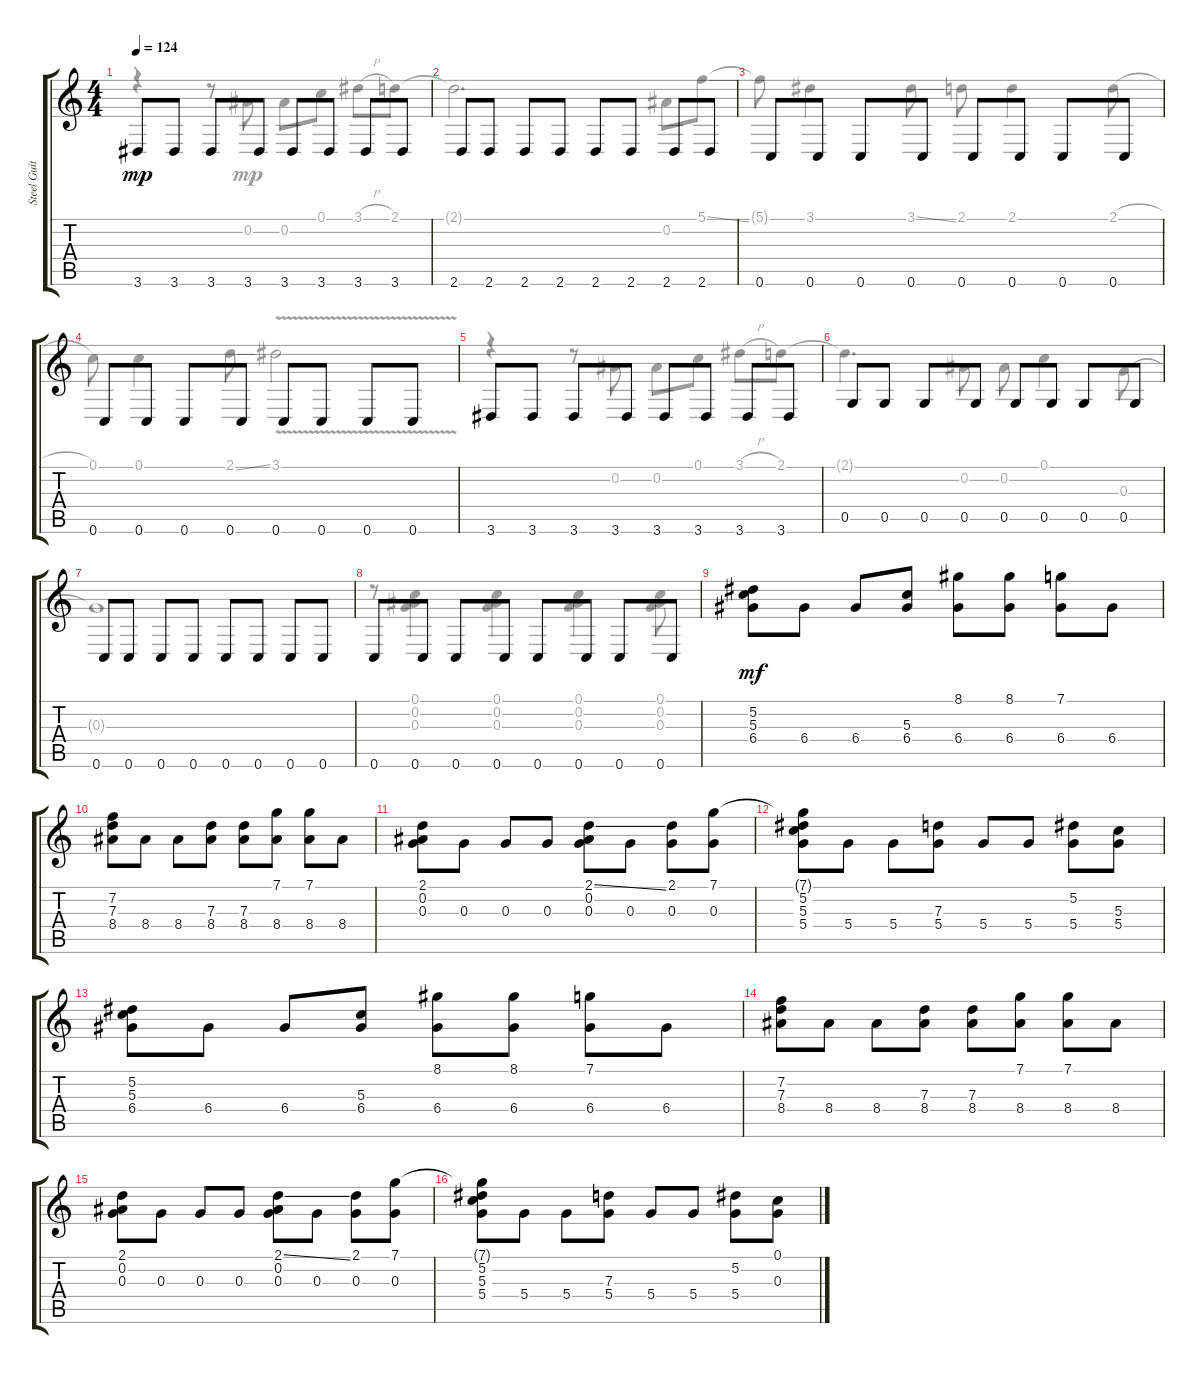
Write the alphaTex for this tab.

\track ("Steel Guitar" "Steel Guit") {instrument acousticguitarsteel}
\staff {score tabs}
\tuning (C4 Bb3 G3 D3 G2 C2) {hide}
\voice
\ts (4 4)
\tempo 124
\clef g2
\ks c
3.6.8{dy mp} 3.6.8 3.6.8 3.6.8 3.6.8 3.6.8 3.6.8 3.6.8 |
2.6.8 2.6.8 2.6.8 2.6.8 2.6.8 2.6.8 2.6.8 2.6.8 |
0.6.8 0.6.8 0.6.8 0.6.8 0.6.8 0.6.8 0.6.8 0.6.8 |
0.6.8 0.6.8 0.6.8 0.6.8 0.6.8 0.6.8 0.6.8 0.6.8 |
3.6.8 3.6.8 3.6.8 3.6.8 3.6.8 3.6.8 3.6.8 3.6.8 |
0.5.8 0.5.8 0.5.8 0.5.8 0.5.8 0.5.8 0.5.8 0.5.8 |
0.6.8 0.6.8 0.6.8 0.6.8 0.6.8 0.6.8 0.6.8 0.6.8 |
0.6.8 0.6.8 0.6.8 0.6.8 0.6.8 0.6.8 0.6.8 0.6.8 |
(5.2 5.3 6.4).8{dy mf} 6.4.8 6.4.8 (5.3 6.4).8 (8.1 6.4).8 (8.1 6.4).8 (7.1 6.4).8 6.4.8 |
(7.2 7.3 8.4).8 8.4.8 8.4.8 (7.3 8.4).8 (7.3 8.4).8 (7.1 8.4).8 (7.1 8.4).8 8.4.8 |
(2.1 0.2 0.3).8 0.3.8 0.3.8 0.3.8 (2.1{ss} 0.2 0.3).8 0.3.8 (2.1 0.3).8 (7.1 0.3).8 |
(7.1{t} 5.2 5.3 5.4).8 5.4.8 5.4.8 (7.3 5.4).8 5.4.8 5.4.8 (5.2 5.4).8 (5.3 5.4).8 |
(5.2 5.3 6.4).8 6.4.8 6.4.8 (5.3 6.4).8 (8.1 6.4).8 (8.1 6.4).8 (7.1 6.4).8 6.4.8 |
(7.2 7.3 8.4).8 8.4.8 8.4.8 (7.3 8.4).8 (7.3 8.4).8 (7.1 8.4).8 (7.1 8.4).8 8.4.8 |
(2.1 0.2 0.3).8 0.3.8 0.3.8 0.3.8 (2.1{ss} 0.2 0.3).8 0.3.8 (2.1 0.3).8 (7.1 0.3).8 |
(7.1{t} 5.2 5.3 5.4).8 5.4.8 5.4.8 (7.3 5.4).8 5.4.8 5.4.8 (5.2 5.4).8 (0.1 0.3).8
\voice
\clef g2
\ottava regular
\simile none
\ks c
r.4{dy mp} r.8 0.2.8 0.2.8 0.1.8 3.1{h}.8 2.1.8 |
2.1{t}.2{d} 0.2.8 5.1{ss}.8 |
5.1{t}.8 3.1.4 3.1{ss}.8 2.1.8 2.1.4 2.1{h}.8 |
0.1.8 0.1.4 2.1{ss}.8 3.1{v}.2 |
r.4 r.8 0.2.8 0.2.8 0.1.8 3.1{h}.8 2.1.8 |
2.1{t}.4{d} 0.2.8 0.2.8 0.1.4 0.3.8 |
0.3{t}.1 |
r.8 (0.1 0.2 0.3).4 (0.1 0.2 0.3).4 (0.1 0.2 0.3).4 (0.1 0.2 0.3).8 |
|
|
|
|
|
|
|
